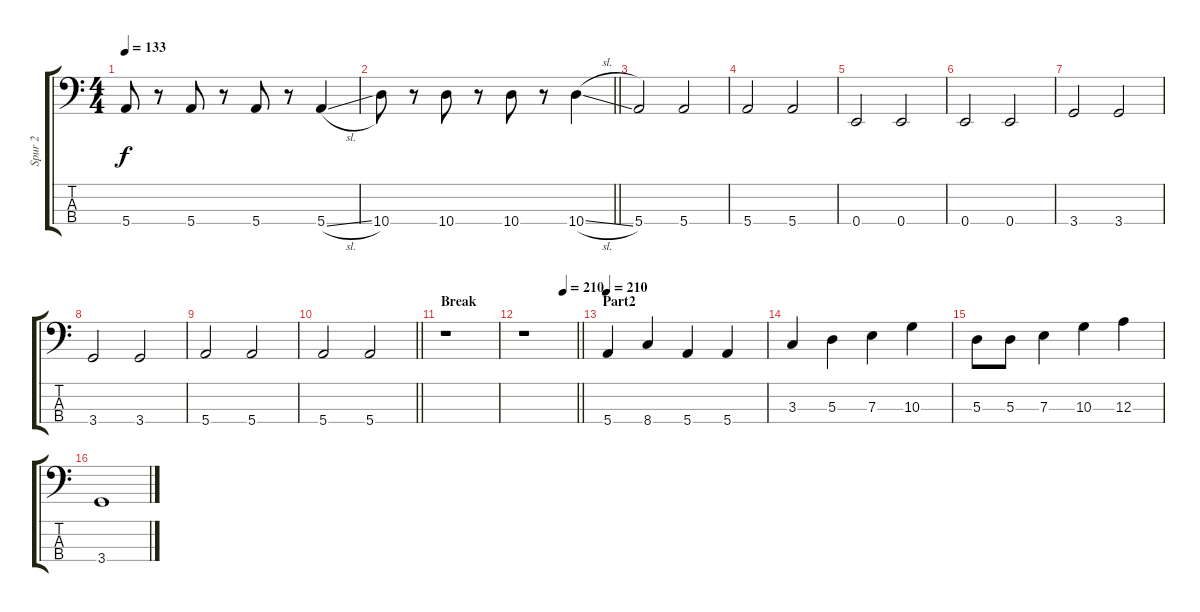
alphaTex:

\track ("Spur 2" "Spur 2") {instrument electricbassfinger}
\staff {score tabs}
\tuning (G2 D2 A1 E1) {hide}
\ts (4 4)
\tempo 133
\clef f4
\ks c
5.4.8{dy f} r.8 5.4.8 r.8 5.4.8 r.8 5.4{sl}.4 |
\barLineRight lightlight
10.4.8 r.8 10.4.8 r.8 10.4.8 r.8 10.4{sl}.4 |
5.4.2 5.4.2 |
5.4.2 5.4.2 |
0.4.2 0.4.2 |
0.4.2 0.4.2 |
3.4.2 3.4.2 |
3.4.2 3.4.2 |
5.4.2 5.4.2 |
\barLineRight lightlight
5.4.2 5.4.2 |
\section ("" "Break")
r.1 |
\tempo (210 0.75)
\barLineRight lightlight
r.1 |
\section ("" "Part2")
\tempo 210
5.4.4 8.4.4 5.4.4 5.4.4 |
3.3.4 5.3.4 7.3.4 10.3.4 |
5.3.8 5.3.8 7.3.4 10.3.4 12.3.4 |
3.4.1
